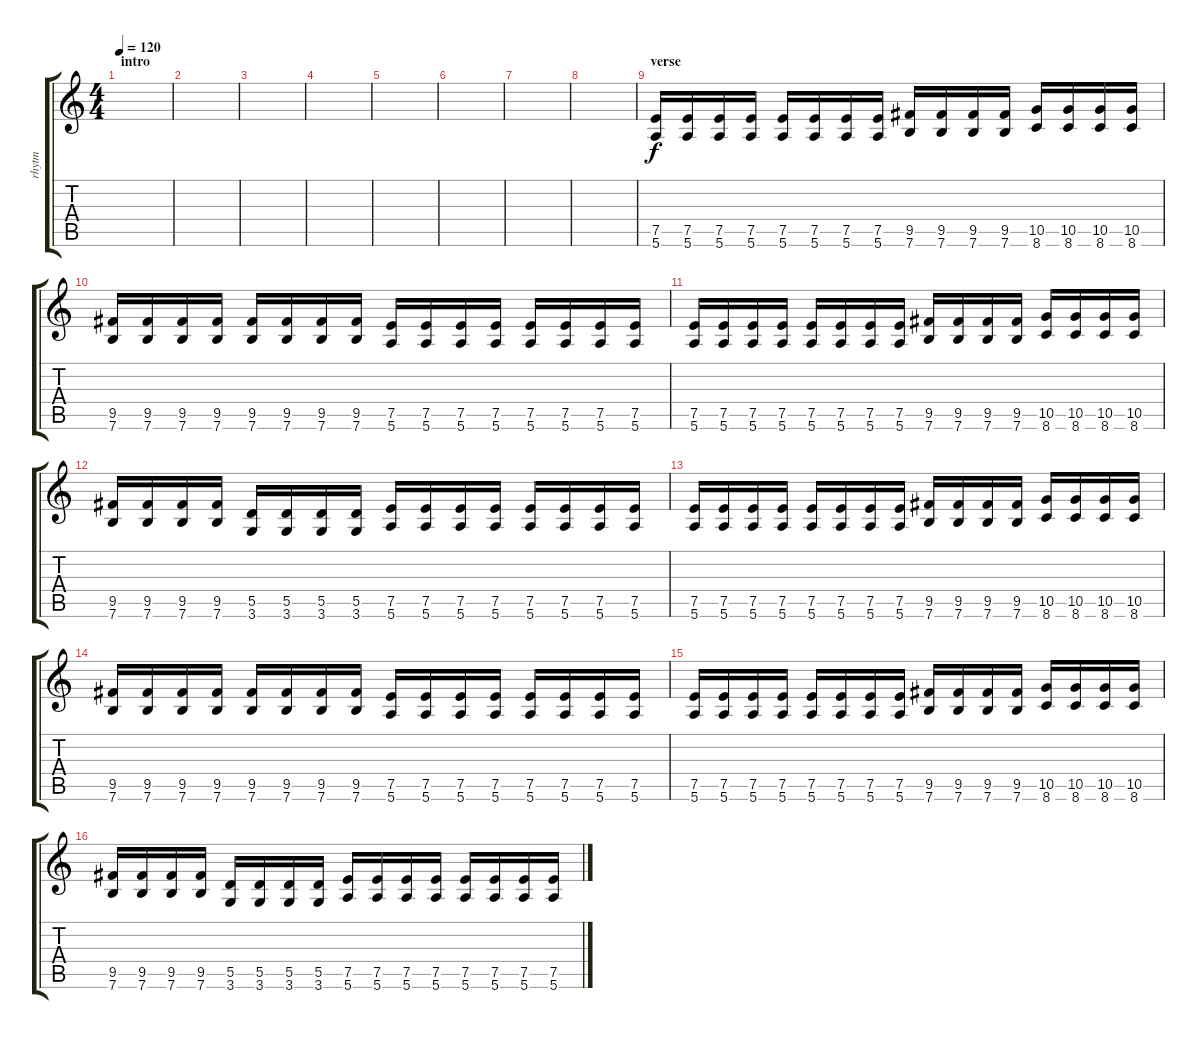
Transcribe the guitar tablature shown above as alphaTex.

\track ("rhytm" "rhytm") {instrument distortionguitar}
\staff {score tabs}
\tuning (E4 B3 G3 D3 A2 E2) {hide}
\ts (4 4)
\section ("" "intro")
\tempo 120
\clef g2
\ks c
|
|
|
|
|
|
|
|
\section ("" "verse")
(7.5 5.6).16 (7.5 5.6).16 (7.5 5.6).16 (7.5 5.6).16 (7.5 5.6).16 (7.5 5.6).16 (7.5 5.6).16 (7.5 5.6).16 (9.5 7.6).16 (9.5 7.6).16 (9.5 7.6).16 (9.5 7.6).16 (10.5 8.6).16 (10.5 8.6).16 (10.5 8.6).16 (10.5 8.6).16 |
(9.5 7.6).16 (9.5 7.6).16 (9.5 7.6).16 (9.5 7.6).16 (9.5 7.6).16 (9.5 7.6).16 (9.5 7.6).16 (9.5 7.6).16 (7.5 5.6).16 (7.5 5.6).16 (7.5 5.6).16 (7.5 5.6).16 (7.5 5.6).16 (7.5 5.6).16 (7.5 5.6).16 (7.5 5.6).16 |
(7.5 5.6).16 (7.5 5.6).16 (7.5 5.6).16 (7.5 5.6).16 (7.5 5.6).16 (7.5 5.6).16 (7.5 5.6).16 (7.5 5.6).16 (9.5 7.6).16 (9.5 7.6).16 (9.5 7.6).16 (9.5 7.6).16 (10.5 8.6).16 (10.5 8.6).16 (10.5 8.6).16 (10.5 8.6).16 |
(9.5 7.6).16 (9.5 7.6).16 (9.5 7.6).16 (9.5 7.6).16 (5.5 3.6).16 (5.5 3.6).16 (5.5 3.6).16 (5.5 3.6).16 (7.5 5.6).16 (7.5 5.6).16 (7.5 5.6).16 (7.5 5.6).16 (7.5 5.6).16 (7.5 5.6).16 (7.5 5.6).16 (7.5 5.6).16 |
(7.5 5.6).16 (7.5 5.6).16 (7.5 5.6).16 (7.5 5.6).16 (7.5 5.6).16 (7.5 5.6).16 (7.5 5.6).16 (7.5 5.6).16 (9.5 7.6).16 (9.5 7.6).16 (9.5 7.6).16 (9.5 7.6).16 (10.5 8.6).16 (10.5 8.6).16 (10.5 8.6).16 (10.5 8.6).16 |
(9.5 7.6).16 (9.5 7.6).16 (9.5 7.6).16 (9.5 7.6).16 (9.5 7.6).16 (9.5 7.6).16 (9.5 7.6).16 (9.5 7.6).16 (7.5 5.6).16 (7.5 5.6).16 (7.5 5.6).16 (7.5 5.6).16 (7.5 5.6).16 (7.5 5.6).16 (7.5 5.6).16 (7.5 5.6).16 |
(7.5 5.6).16 (7.5 5.6).16 (7.5 5.6).16 (7.5 5.6).16 (7.5 5.6).16 (7.5 5.6).16 (7.5 5.6).16 (7.5 5.6).16 (9.5 7.6).16 (9.5 7.6).16 (9.5 7.6).16 (9.5 7.6).16 (10.5 8.6).16 (10.5 8.6).16 (10.5 8.6).16 (10.5 8.6).16 |
(9.5 7.6).16 (9.5 7.6).16 (9.5 7.6).16 (9.5 7.6).16 (5.5 3.6).16 (5.5 3.6).16 (5.5 3.6).16 (5.5 3.6).16 (7.5 5.6).16 (7.5 5.6).16 (7.5 5.6).16 (7.5 5.6).16 (7.5 5.6).16 (7.5 5.6).16 (7.5 5.6).16 (7.5 5.6).16
